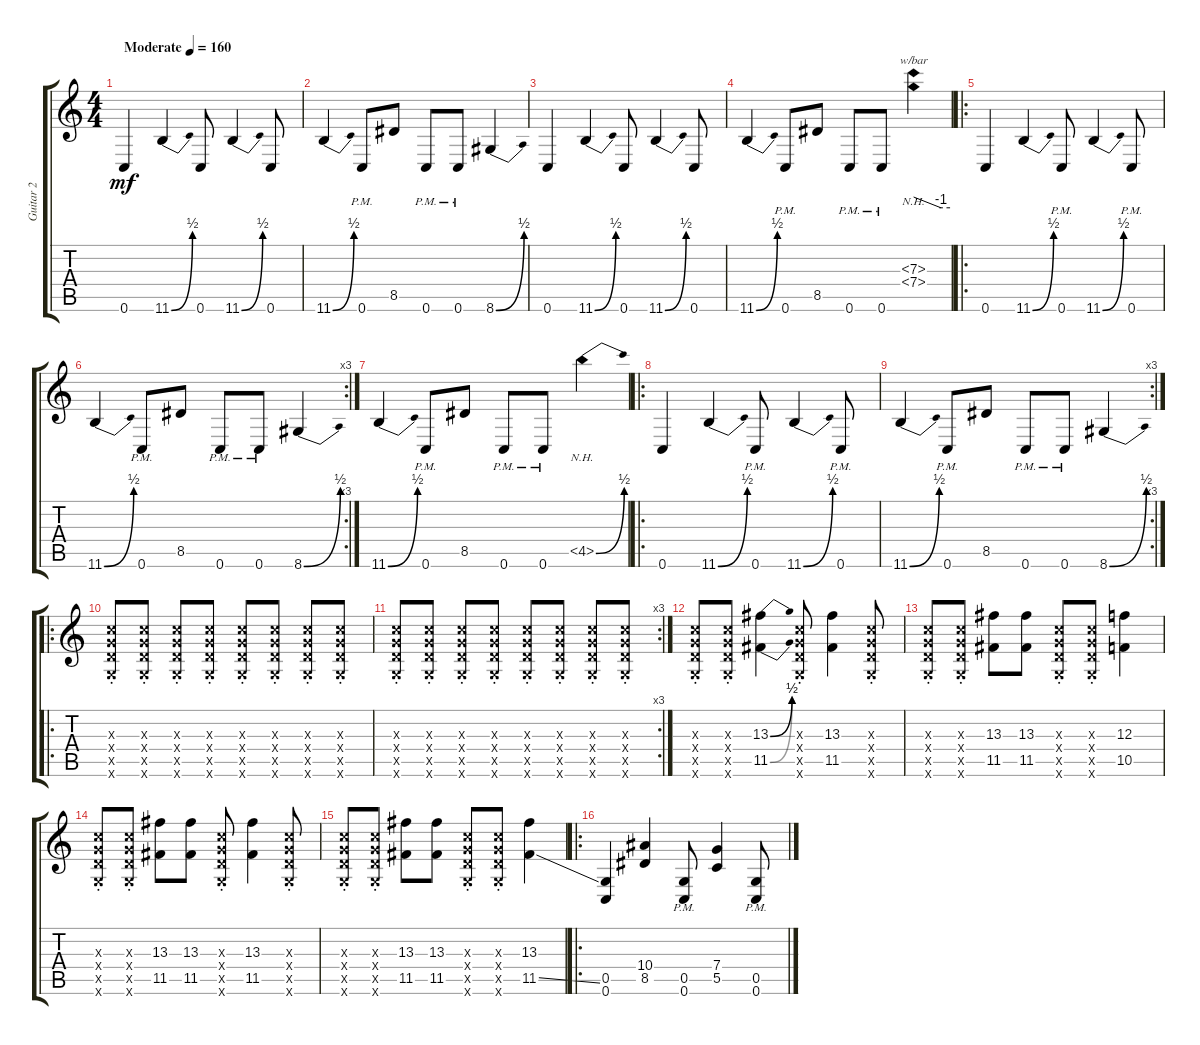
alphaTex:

\track ("Guitar 2" "Guitar 2") {instrument distortionguitar}
\staff {score tabs}
\tuning (D4 A3 F3 C3 G2 C2) {hide}
\ts (4 4)
\tempo (160 "Moderate")
\clef g2
\ks c
0.6.4{dy mf instrument distortionguitar} 11.6{be (bend 0 0 60 2)}.4 0.6.8 11.6{be (bend 0 0 60 2)}.4 0.6.8 |
11.6{be (bend 0 0 60 2)}.4 0.6{pm}.8 8.5.8 0.6{pm}.8 0.6{pm}.8 8.6{be (bend 0 0 60 2)}.4 |
0.6.4 11.6{be (bend 0 0 60 2)}.4 0.6.8 11.6{be (bend 0 0 60 2)}.4 0.6.8 |
11.6{be (bend 0 0 60 2)}.4 0.6{pm}.8 8.5.8 0.6{pm}.8 0.6{pm}.8 (7.3{nh} 7.4{nh}).4{tbe (custom default 0 0 45 -4 60 -4)} |
\ro
0.6.4 11.6{be (bend 0 0 60 2)}.4 0.6{pm}.8 11.6{be (bend 0 0 60 2)}.4 0.6{pm}.8 |
\rc 3
11.6{be (bend 0 0 60 2)}.4 0.6{pm}.8 8.5.8 0.6{pm}.8 0.6{pm}.8 8.6{be (bend 0 0 60 2)}.4 |
11.6{be (bend 0 0 60 2)}.4 0.6{pm}.8 8.5.8 0.6{pm}.8 0.6{pm}.8 4.5{be (bend 0 0 60 2) nh}.4 |
\ro
0.6.4 11.6{be (bend 0 0 60 2)}.4 0.6{pm}.8 11.6{be (bend 0 0 60 2)}.4 0.6{pm}.8 |
\rc 3
11.6{be (bend 0 0 60 2)}.4 0.6{pm}.8 8.5.8 0.6{pm}.8 0.6{pm}.8 8.6{be (bend 0 0 60 2)}.4 |
\ro
(7.3{st x} 7.4{st x} 7.5{st x} 7.6{st x}).8 (7.3{st x} 7.4{st x} 7.5{st x} 7.6{st x}).8 (7.3{st x} 7.4{st x} 7.5{st x} 7.6{st x}).8 (7.3{st x} 7.4{st x} 7.5{st x} 7.6{st x}).8 (7.3{st x} 7.4{st x} 7.5{st x} 7.6{st x}).8 (7.3{st x} 7.4{st x} 7.5{st x} 7.6{st x}).8 (7.3{st x} 7.4{st x} 7.5{st x} 7.6{st x}).8 (7.3{st x} 7.4{st x} 7.5{st x} 7.6{st x}).8 |
\rc 3
(7.3{st x} 7.4{st x} 7.5{st x} 7.6{st x}).8 (7.3{st x} 7.4{st x} 7.5{st x} 7.6{st x}).8 (7.3{st x} 7.4{st x} 7.5{st x} 7.6{st x}).8 (7.3{st x} 7.4{st x} 7.5{st x} 7.6{st x}).8 (7.3{st x} 7.4{st x} 7.5{st x} 7.6{st x}).8 (7.3{st x} 7.4{st x} 7.5{st x} 7.6{st x}).8 (7.3{st x} 7.4{st x} 7.5{st x} 7.6{st x}).8 (7.3{st x} 7.4{st x} 7.5{st x} 7.6{st x}).8 |
(7.3{st x} 7.4{st x} 7.5{st x} 7.6{st x}).8 (7.3{st x} 7.4{st x} 7.5{st x} 7.6{st x}).8 (13.3{be (bend 0 0 60 2)} 11.5{be (bend 0 0 60 2)}).4 (7.3{st x} 7.4{st x} 7.5{st x} 7.6{st x}).8 (13.3 11.5).4 (7.3{st x} 7.4{st x} 7.5{st x} 7.6{st x}).8 |
(7.3{st x} 7.4{st x} 7.5{st x} 7.6{st x}).8 (7.3{st x} 7.4{st x} 7.5{st x} 7.6{st x}).8 (13.3 11.5).8 (13.3 11.5).8 (7.3{st x} 7.4{st x} 7.5{st x} 7.6{st x}).8 (7.3{st x} 7.4{st x} 7.5{st x} 7.6{st x}).8 (12.3 10.5).4 |
(7.3{st x} 7.4{st x} 7.5{st x} 7.6{st x}).8 (7.3{st x} 7.4{st x} 7.5{st x} 7.6{st x}).8 (13.3 11.5).8 (13.3 11.5).8 (7.3{st x} 7.4{st x} 7.5{st x} 7.6{st x}).8 (13.3 11.5).4 (7.3{st x} 7.4{st x} 7.5{st x} 7.6{st x}).8 |
(7.3{st x} 7.4{st x} 7.5{st x} 7.6{st x}).8 (7.3{st x} 7.4{st x} 7.5{st x} 7.6{st x}).8 (13.3 11.5).8 (13.3 11.5).8 (7.3{st x} 7.4{st x} 7.5{st x} 7.6{st x}).8 (7.3{st x} 7.4{st x} 7.5{st x} 7.6{st x}).8 (13.3 11.5{ss}).4 |
\ro
(0.5 0.6).4 (10.4 8.5).4 (0.5{pm} 0.6{pm}).8 (7.4 5.5).4 (0.5{pm} 0.6{pm}).8
